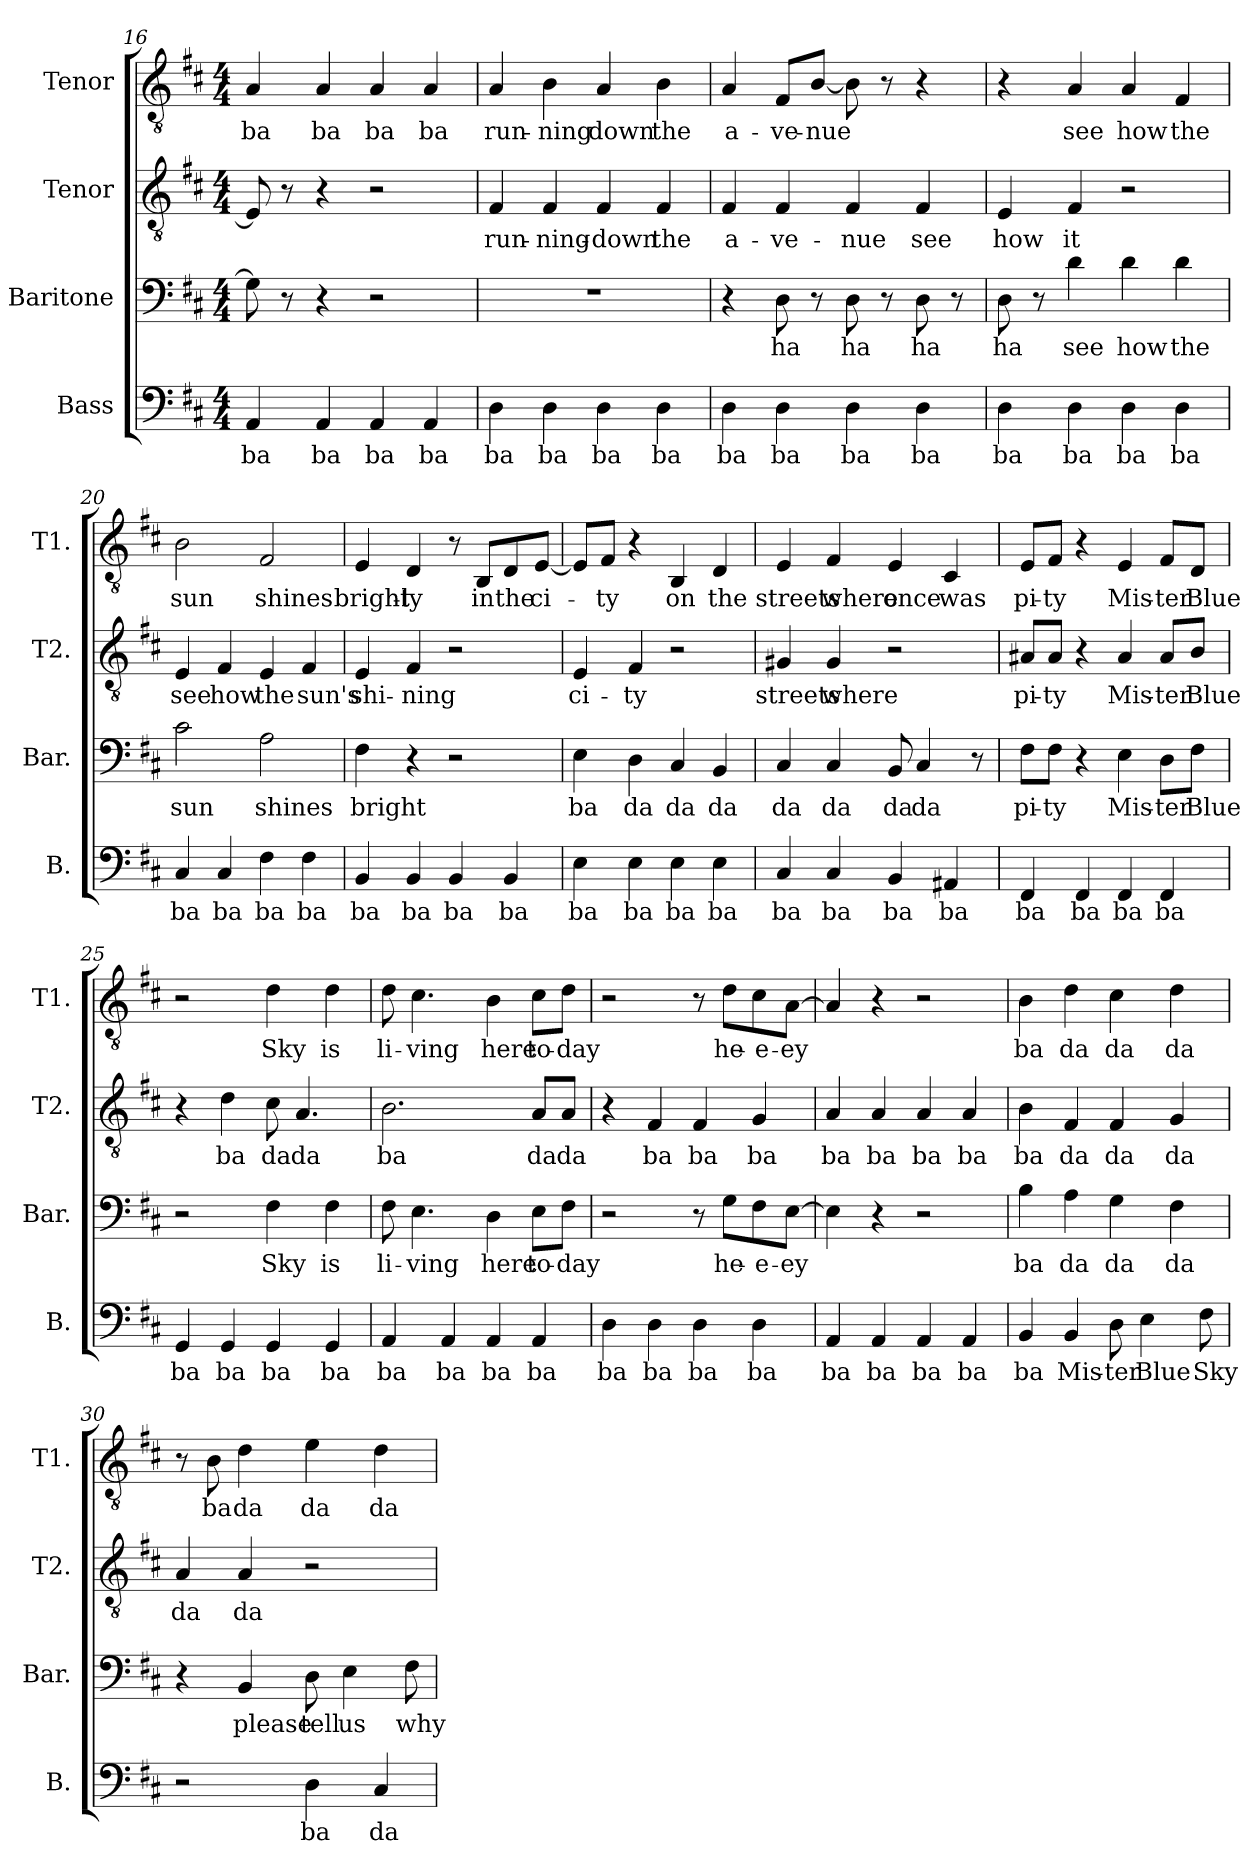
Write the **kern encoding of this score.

**kern	**text	**kern	**text	**kern	**text	**kern	**text
*part4	*part4	*part3	*part3	*part2	*part2	*part1	*part1
*staff4	*staff4	*staff3	*staff3	*staff2	*staff2	*staff1	*staff1
*I"Bass	*	*I"Baritone	*	*I"Tenor	*	*I"Tenor	*
*I'B.	*	*I'Bar.	*	*I'T2.	*	*I'T1.	*
*clefF4	*	*clefF4	*	*clefGv2	*	*clefGv2	*
*k[f#c#]	*	*k[f#c#]	*	*k[f#c#]	*	*k[f#c#]	*
*M4/4	*	*M4/4	*	*M4/4	*	*M4/4	*
=16	=16	=16	=16	=16	=16	=16	=16
4AA/	ba	8G\]	.	8E/]	.	4A/	ba
.	.	8r	.	8r	.	.	.
4AA/	ba	4r	.	4r	.	4A/	ba
4AA/	ba	2r	.	2r	.	4A/	ba
4AA/	ba	.	.	.	.	4A/	ba
=17	=17	=17	=17	=17	=17	=17	=17
4D\	ba	1r	.	4F#/	run-	4A/	run-
4D\	ba	.	.	4F#/	-ning-	4B\	-ning
4D\	ba	.	.	4F#/	down	4A/	down
4D\	ba	.	.	4F#/	the	4B\	the
!!LO:PB:g=z
=18	=18	=18	=18	=18	=18	=18	=18
4D\	ba	4r	.	4F#/	a-	4A/	a-
4D\	ba	8D\	ha	4F#/	-ve-	8F#/L	-ve-
.	.	8r	.	.	.	[8B/J	-nue
4D\	ba	8D\	ha	4F#/	-nue	8B\]	.
.	.	8r	.	.	.	8r	.
4D\	ba	8D\	ha	4F#/	see	4r	.
.	.	8r	.	.	.	.	.
=19	=19	=19	=19	=19	=19	=19	=19
4D\	ba	8D\	ha	4E/	how	4r	.
.	.	8r	.	.	.	.	.
4D\	ba	4d\	see	4F#/	it	4A/	see
4D\	ba	4d\	how	2r	.	4A/	how
4D\	ba	4d\	the	.	.	4F#/	the
=20	=20	=20	=20	=20	=20	=20	=20
4C#/	ba	2c#\	sun	4E/	see	2B\	sun
4C#/	ba	.	.	4F#/	how	.	.
4F#\	ba	2A\	shines	4E/	the	2F#/	shines
4F#\	ba	.	.	4F#/	sun's	.	.
=21	=21	=21	=21	=21	=21	=21	=21
4BB/	ba	4F#\	bright	4E/	shi-	4E/	bright-
4BB/	ba	4r	.	4F#/	-ning	4D/	-ly
4BB/	ba	2r	.	2r	.	8r	.
.	.	.	.	.	.	8BB/L	in
4BB/	ba	.	.	.	.	8D/	the
.	.	.	.	.	.	[8E/J	ci-
!!LO:LB:g=z
=22	=22	=22	=22	=22	=22	=22	=22
4E\	ba	4E\	ba	4E/	ci-	8E/L]	.
.	.	.	.	.	.	8F#/J	ty
4E\	ba	4D\	da	4F#/	-ty	4r	.
4E\	ba	4C#/	da	2r	.	4BB/	on
4E\	ba	4BB/	da	.	.	4D/	the
=23	=23	=23	=23	=23	=23	=23	=23
4C#/	ba	4C#/	da	4G#X/	streets	4E/	streets
4C#/	ba	4C#/	da	4G#/	where	4F#/	where
4BB/	ba	8BB/	da	2r	.	4E/	once
.	.	4C#/	da	.	.	.	.
4AA#X/	ba	.	.	.	.	4C#/	was
.	.	8r	.	.	.	.	.
=24	=24	=24	=24	=24	=24	=24	=24
4FF#/	ba	8F#\L	pi-	8A#X/L	pi-	8E/L	pi-
.	.	8F#\J	-ty	8A#/J	-ty	8F#/J	-ty
4FF#/	ba	4r	.	4r	.	4r	.
4FF#/	ba	4E\	Mis-	4A#/	Mis-	4E/	Mis-
4FF#/	ba	8D\L	-ter	8A#/L	-ter	8F#/L	-ter
.	.	8F#\J	Blue	8B/J	Blue	8D/J	Blue
=25	=25	=25	=25	=25	=25	=25	=25
4GG/	ba	2r	.	4r	.	2r	.
4GG/	ba	.	.	4d\	ba	.	.
4GG/	ba	4F#\	Sky	8c#\	da	4d\	Sky
.	.	.	.	4.A/	da	.	.
4GG/	ba	4F#\	is	.	.	4d\	is
!!LO:PB:g=z
=26	=26	=26	=26	=26	=26	=26	=26
4AA/	ba	8F#\	li-	2.B\	ba	8d\	li-
.	.	4.E\	-ving	.	.	4.c#\	-ving
4AA/	ba	.	.	.	.	.	.
4AA/	ba	4D\	here	.	.	4B\	here
4AA/	ba	8E\L	to-	8A/L	da	8c#\L	to-
.	.	8F#\J	-day	8A/J	da	8d\J	-day
=27	=27	=27	=27	=27	=27	=27	=27
4D\	ba	2r	.	4r	.	2r	.
4D\	ba	.	.	4F#/	ba	.	.
4D\	ba	8r	.	4F#/	ba	8r	.
.	.	8G\L	he-	.	.	8d\L	he-
4D\	ba	8F#\	-e-	4G/	ba	8c#\	-e-
.	.	[8E\J	-ey	.	.	[8A\J	-ey
=28	=28	=28	=28	=28	=28	=28	=28
4AA/	ba	4E\]	.	4A/	ba	4A/]	.
4AA/	ba	4r	.	4A/	ba	4r	.
4AA/	ba	2r	.	4A/	ba	2r	.
4AA/	ba	.	.	4A/	ba	.	.
=29	=29	=29	=29	=29	=29	=29	=29
4BB/	ba	4B\	ba	4B\	ba	4B\	ba
4BB/	Mis-	4A\	da	4F#/	da	4d\	da
8D\	-ter	4G\	da	4F#/	da	4c#\	da
4E\	Blue	.	.	.	.	.	.
.	.	4F#\	da	4G/	da	4d\	da
8F#\	Sky	.	.	.	.	.	.
!!LO:LB:g=z
=30	=30	=30	=30	=30	=30	=30	=30
2r	.	4r	.	4A/	da	8r	.
.	.	.	.	.	.	8B\	ba
.	.	4BB/	please	4A/	da	4d\	da
4D\	ba	8D\	tell	2r	.	4e\	da
.	.	4E\	us	.	.	.	.
4C#/	da	.	.	.	.	4d\	da
.	.	8F#\	why	.	.	.	.
=	=	=	=	=	=	=	=
*-	*-	*-	*-	*-	*-	*-	*-
